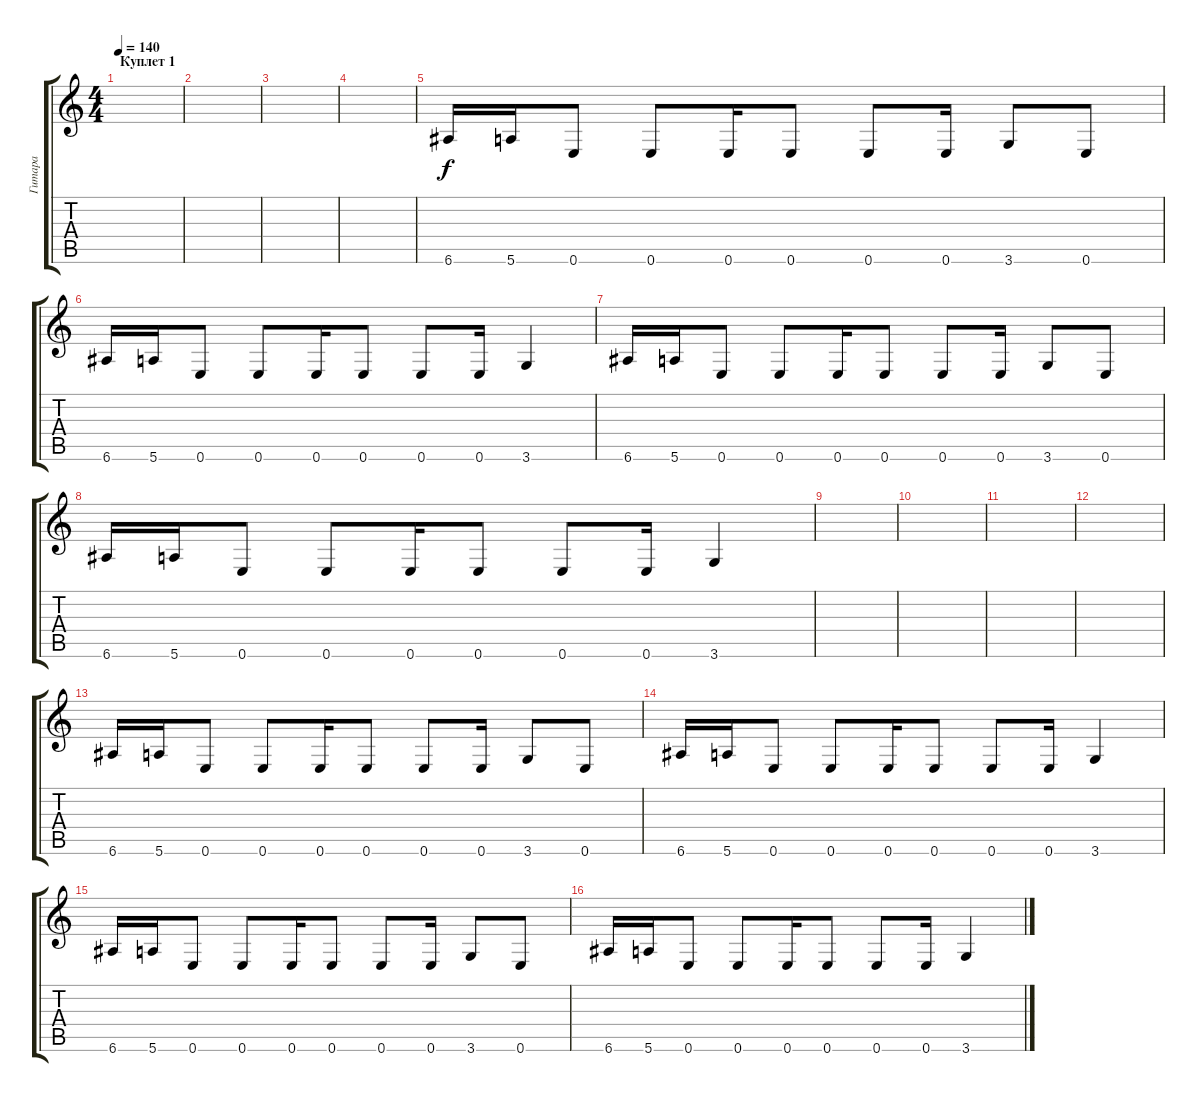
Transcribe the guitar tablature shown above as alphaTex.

\track ("Гитара" "Гитара") {instrument distortionguitar}
\staff {score tabs}
\tuning (E4 B3 G3 D3 A2 E2) {hide}
\ts (4 4)
\section ("" "Куплет 1")
\tempo 140
\clef g2
\ks c
|
|
|
|
6.6.16 5.6.16 0.6.8 0.6.8 0.6.16 0.6.8 0.6.8 0.6.16 3.6.8 0.6.8 |
6.6.16 5.6.16 0.6.8 0.6.8 0.6.16 0.6.8 0.6.8 0.6.16 3.6.4 |
6.6.16 5.6.16 0.6.8 0.6.8 0.6.16 0.6.8 0.6.8 0.6.16 3.6.8 0.6.8 |
6.6.16 5.6.16 0.6.8 0.6.8 0.6.16 0.6.8 0.6.8 0.6.16 3.6.4 |
|
|
|
|
6.6.16 5.6.16 0.6.8 0.6.8 0.6.16 0.6.8 0.6.8 0.6.16 3.6.8 0.6.8 |
6.6.16 5.6.16 0.6.8 0.6.8 0.6.16 0.6.8 0.6.8 0.6.16 3.6.4 |
6.6.16 5.6.16 0.6.8 0.6.8 0.6.16 0.6.8 0.6.8 0.6.16 3.6.8 0.6.8 |
6.6.16 5.6.16 0.6.8 0.6.8 0.6.16 0.6.8 0.6.8 0.6.16 3.6.4
